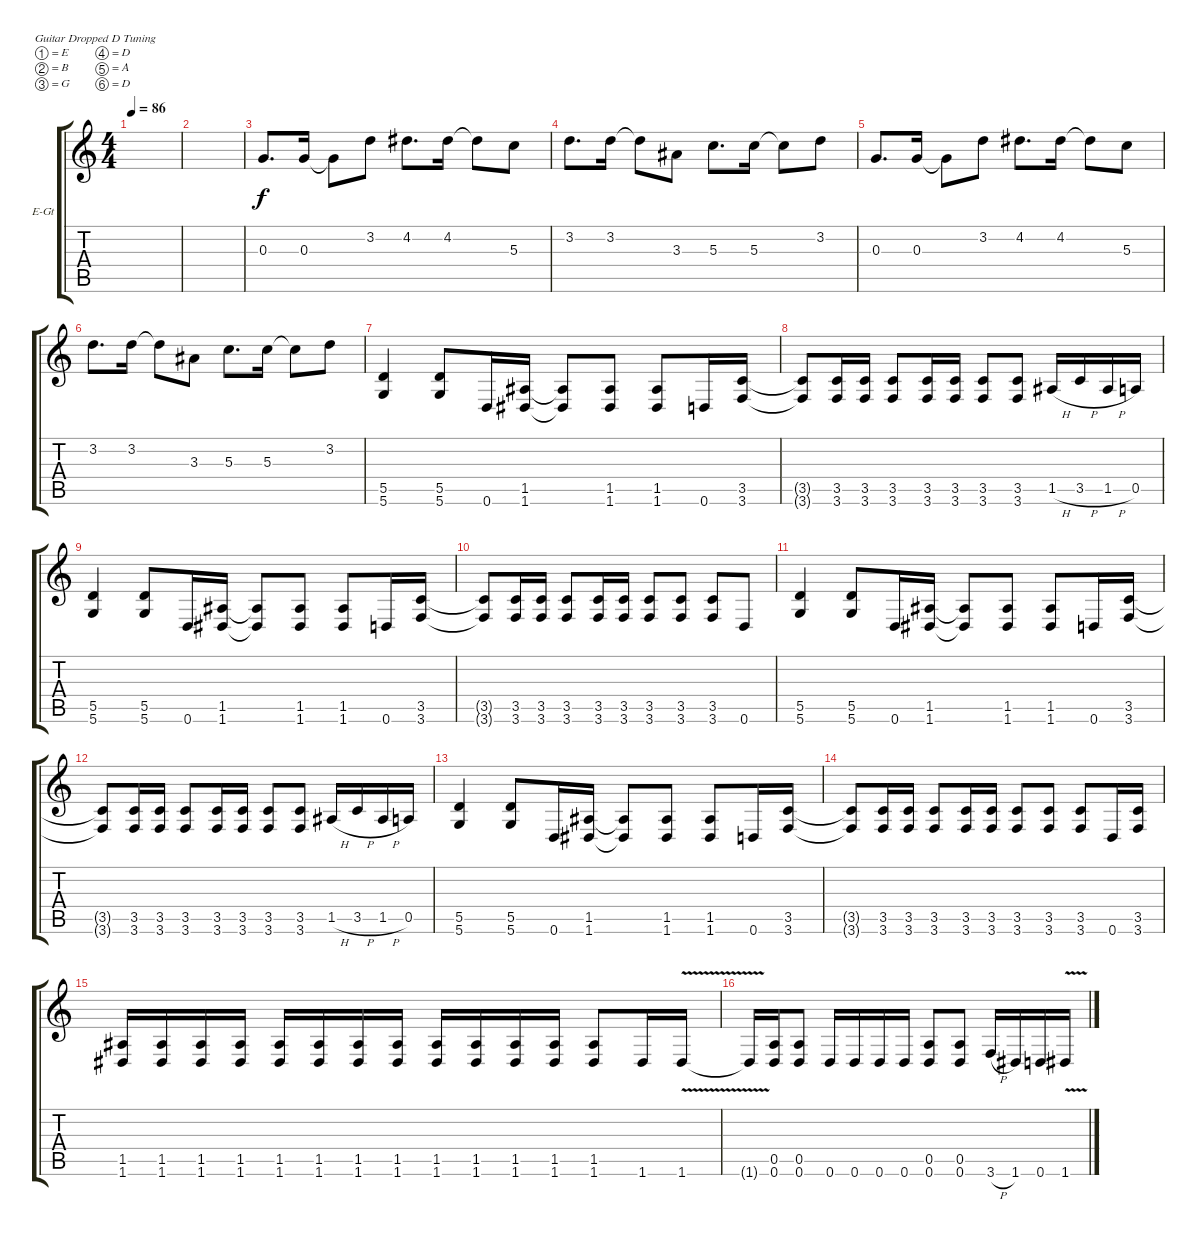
\defaultSystemsLayout 4
\bracketExtendMode groupsimilarinstruments
\firstSystemTrackNameOrientation horizontal
\otherSystemsTrackNameOrientation horizontal
\track ("Ben Moody (Lead Guitar)" "E-Gt") {instrument distortionguitar}
\staff {score tabs}
\tuning (E4 B3 G3 D3 A2 D2)
\ts (4 4)
\tempo 86
\clef g2
\ks c
|
|
0.3.8{d} 0.3.16 0.3{t}.8 3.2.8 4.2.8{d} 4.2.16 4.2{t}.8 5.3.8 |
3.2.8{d} 3.2.16 3.2{t}.8 3.3.8 5.3.8{d} 5.3.16 5.3{t}.8 3.2.8 |
0.3.8{d} 0.3.16 0.3{t}.8 3.2.8 4.2.8{d} 4.2.16 4.2{t}.8 5.3.8 |
3.2.8{d} 3.2.16 3.2{t}.8 3.3.8 5.3.8{d} 5.3.16 5.3{t}.8 3.2.8 |
(5.5 5.6).4 (5.5 5.6).8 0.6.16 (1.5 1.6).16 (1.5{t} 1.6{t}).8 (1.5 1.6).8 (1.5 1.6).8 0.6.16 (3.5 3.6).16 |
(3.5{t} 3.6{t}).8 (3.5 3.6).16 (3.5 3.6).16 (3.5 3.6).8 (3.5 3.6).16 (3.5 3.6).16 (3.5 3.6).8 (3.5 3.6).8 1.5{h}.16 3.5{h}.16 1.5{h}.16 0.5.16 |
(5.5 5.6).4 (5.5 5.6).8 0.6.16 (1.5 1.6).16 (1.5{t} 1.6{t}).8 (1.5 1.6).8 (1.5 1.6).8 0.6.16 (3.5 3.6).16 |
(3.5{t} 3.6{t}).8 (3.5 3.6).16 (3.5 3.6).16 (3.5 3.6).8 (3.5 3.6).16 (3.5 3.6).16 (3.5 3.6).8 (3.5 3.6).8 (3.5 3.6).8 0.6.8 |
(5.5 5.6).4 (5.5 5.6).8 0.6.16 (1.5 1.6).16 (1.5{t} 1.6{t}).8 (1.5 1.6).8 (1.5 1.6).8 0.6.16 (3.5 3.6).16 |
(3.5{t} 3.6{t}).8 (3.5 3.6).16 (3.5 3.6).16 (3.5 3.6).8 (3.5 3.6).16 (3.5 3.6).16 (3.5 3.6).8 (3.5 3.6).8 1.5{h}.16 3.5{h}.16 1.5{h}.16 0.5.16 |
(5.5 5.6).4 (5.5 5.6).8 0.6.16 (1.5 1.6).16 (1.5{t} 1.6{t}).8 (1.5 1.6).8 (1.5 1.6).8 0.6.16 (3.5 3.6).16 |
(3.5{t} 3.6{t}).8 (3.5 3.6).16 (3.5 3.6).16 (3.5 3.6).8 (3.5 3.6).16 (3.5 3.6).16 (3.5 3.6).8 (3.5 3.6).8 (3.5 3.6).8 0.6.16 (3.5 3.6).16 |
(1.5 1.6).16 (1.5 1.6).16 (1.5 1.6).16 (1.5 1.6).16 (1.5 1.6).16 (1.5 1.6).16 (1.5 1.6).16 (1.5 1.6).16 (1.5 1.6).16 (1.5 1.6).16 (1.5 1.6).16 (1.5 1.6).16 (1.5 1.6).8 1.6.16 1.6{v}.16 |
1.6{v t}.16 (0.5 0.6).16 (0.5 0.6).8 0.6.16 0.6.16 0.6.16 0.6.16 (0.5 0.6).8 (0.5 0.6).8 3.6{h}.16 1.6.16 0.6.16 1.6{v}.16
